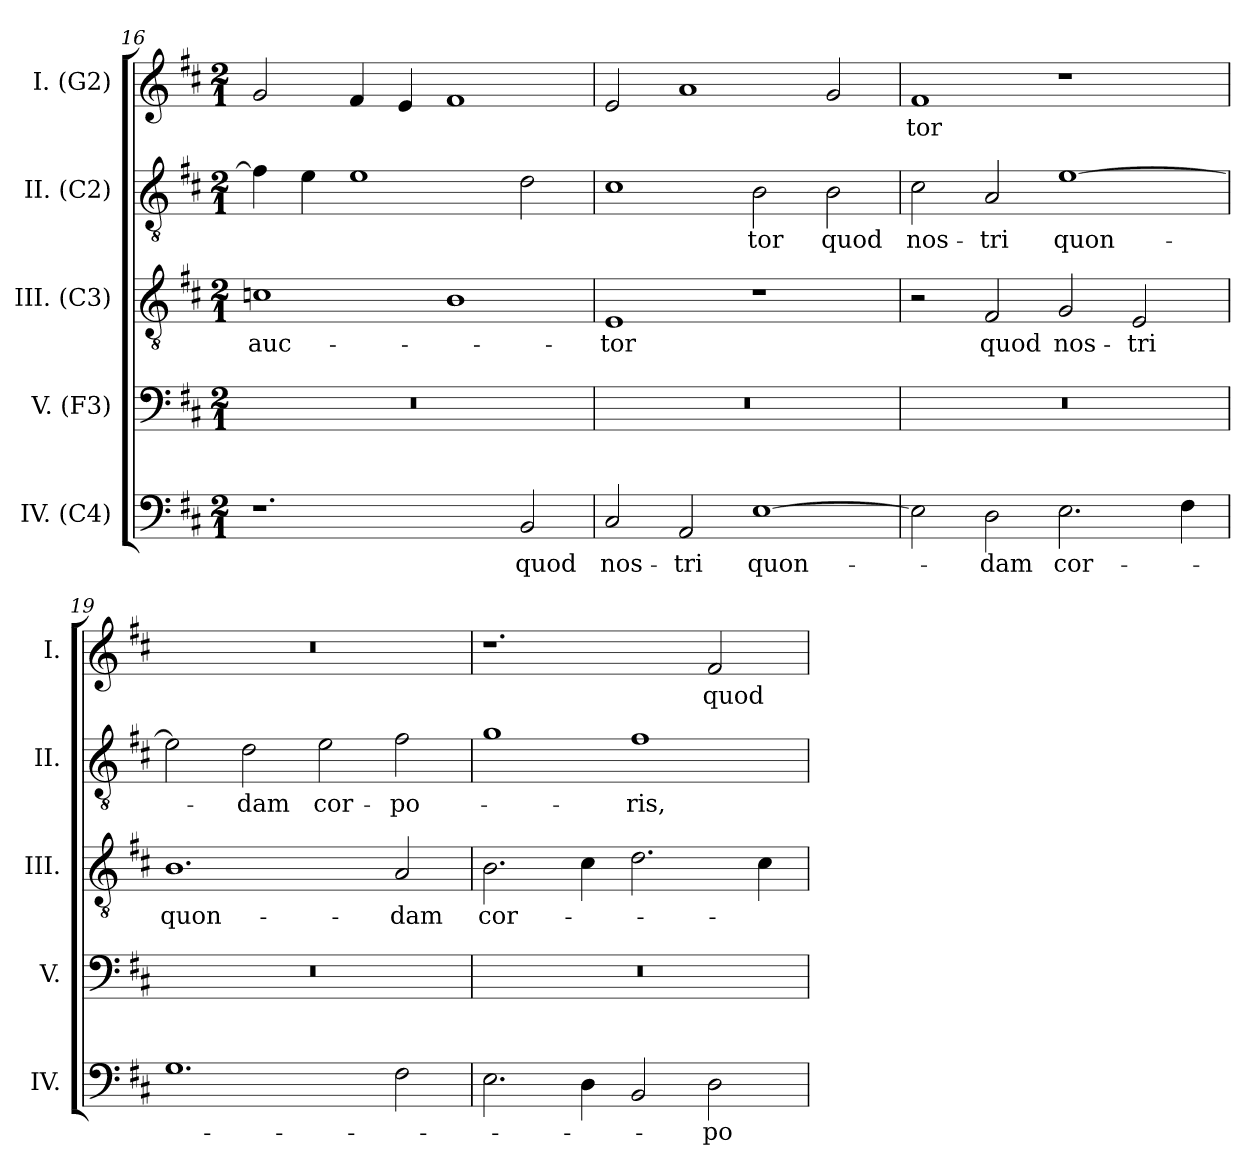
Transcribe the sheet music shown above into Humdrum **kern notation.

**kern	**text	**kern	**kern	**text	**kern	**text	**kern	**text
*part5	*part5	*part4	*part3	*part3	*part2	*part2	*part1	*part1
*staff5	*staff5	*staff4	*staff3	*staff3	*staff2	*staff2	*staff1	*staff1
*I"IV. (C4)	*	*I"V. (F3)	*I"III. (C3)	*	*I"II. (C2)	*	*I"I. (G2)	*
*I'IV.	*	*I'V.	*I'III.	*	*I'II.	*	*I'I.	*
*clefF4	*	*clefF4	*clefGv2	*	*clefGv2	*	*clefG2	*
*	*	*	*ITrd7c12	*	*	*	*	*
*k[f#c#]	*	*k[f#c#]	*k[f#c#]	*	*k[f#c#]	*	*k[f#c#]	*
*D:	*	*D:	*D:	*	*D:	*	*D:	*
*M2/1	*	*M2/1	*M2/1	*	*M2/1	*	*M2/1	*
=16	=16	=16	=16	=16	=16	=16	=16	=16
!	!	!LO:N:vis=1	!	!	!	!	!	!
!	!	!	!	!LO:LY:b:color=#000000	!	!	!	!
1.r	.	0r	1Cni	auc-	4f#i\]	.	2gi/	.
.	.	.	.	.	4ei\	.	.	.
.	.	.	.	.	1ei	.	4f#i/	.
.	.	.	.	.	.	.	4ei/	.
.	.	.	1BBi	.	.	.	1f#i	.
!	!LO:LY:b:color=#000000	!	!	!	!	!	!	!
2BBi/	quod	.	.	.	2di\	.	.	.
!!LO:LB:g=z
=17	=17	=17	=17	=17	=17	=17	=17	=17
!	!LO:LY:b:color=#000000	!LO:N:vis=1	!	!	!	!	!	!
!	!	!	!	!LO:LY:b:color=#000000	!	!	!	!
2C#i/	nos-	0r	1EEi	-tor	1c#i	.	2ei/	.
!	!LO:LY:b:color=#000000	!	!	!	!	!	!	!
2AAi/	-tri	.	.	.	.	.	1ai	.
!	!LO:LY:b:color=#000000	!	!	!	!	!	!	!
!	!	!	!	!	!	!LO:LY:b:color=#000000	!	!
[1Ei	quon-	.	1r	.	2Bi\	-tor	.	.
!	!	!	!	!	!	!LO:LY:b:color=#000000	!	!
.	.	.	.	.	2Bi\	quod	2gi/	.
=18	=18	=18	=18	=18	=18	=18	=18	=18
!	!	!LO:N:vis=1	!	!	!	!	!	!
!	!	!	!	!	!	!LO:LY:b:color=#000000	!	!
!	!	!	!	!	!	!	!	!LO:LY:b:color=#000000
2Ei\]	.	0r	2r	.	2c#i\	nos-	1f#i	-tor
!	!LO:LY:b:color=#000000	!	!	!	!	!	!	!
!	!	!	!	!LO:LY:b:color=#000000	!	!	!	!
!	!	!	!	!	!	!LO:LY:b:color=#000000	!	!
2Di\	-dam	.	2FF#i/	quod	2Ai/	-tri	.	.
!	!LO:LY:b:color=#000000	!	!	!	!	!	!	!
!	!	!	!	!LO:LY:b:color=#000000	!	!	!	!
!	!	!	!	!	!	!LO:LY:b:color=#000000	!	!
2.Ei\	cor-	.	2GGi/	nos-	[1ei	quon-	1r	.
!	!	!	!	!LO:LY:b:color=#000000	!	!	!	!
.	.	.	2EEi/	-tri	.	.	.	.
4F#i\	.	.	.	.	.	.	.	.
=19	=19	=19	=19	=19	=19	=19	=19	=19
!	!	!LO:N:vis=1	!	!	!	!	!	!
!	!	!	!	!LO:LY:b:color=#000000	!	!	!LO:N:vis=1	!
1.Gi	.	0r	1.BBi	quon-	2ei\]	.	0r	.
!	!	!	!	!	!	!LO:LY:b:color=#000000	!	!
.	.	.	.	.	2di\	-dam	.	.
!	!	!	!	!	!	!LO:LY:b:color=#000000	!	!
.	.	.	.	.	2ei\	cor-	.	.
!	!	!	!	!LO:LY:b:color=#000000	!	!	!	!
!	!	!	!	!	!	!LO:LY:b:color=#000000	!	!
2F#i\	.	.	2AAi/	-dam	2f#i\	-po-	.	.
=20	=20	=20	=20	=20	=20	=20	=20	=20
!	!	!LO:N:vis=1	!	!	!	!	!	!
!	!	!	!	!LO:LY:b:color=#000000	!	!	!	!
2.Ei\	.	0r	2.BBi\	cor-	1gi	.	1.r	.
4Di\	.	.	4C#i\	.	.	.	.	.
!	!	!	!	!	!	!LO:LY:b:color=#000000	!	!
2BBi/	.	.	2.Di\	.	1f#i	-ris,	.	.
!	!LO:LY:b:color=#000000	!	!	!	!	!	!	!
!	!	!	!	!	!	!	!	!LO:LY:b:color=#000000
2Di\	-po-	.	.	.	.	.	2f#i/	quod
.	.	.	4C#i\	.	.	.	.	.
=	=	=	=	=	=	=	=	=
*-	*-	*-	*-	*-	*-	*-	*-	*-
